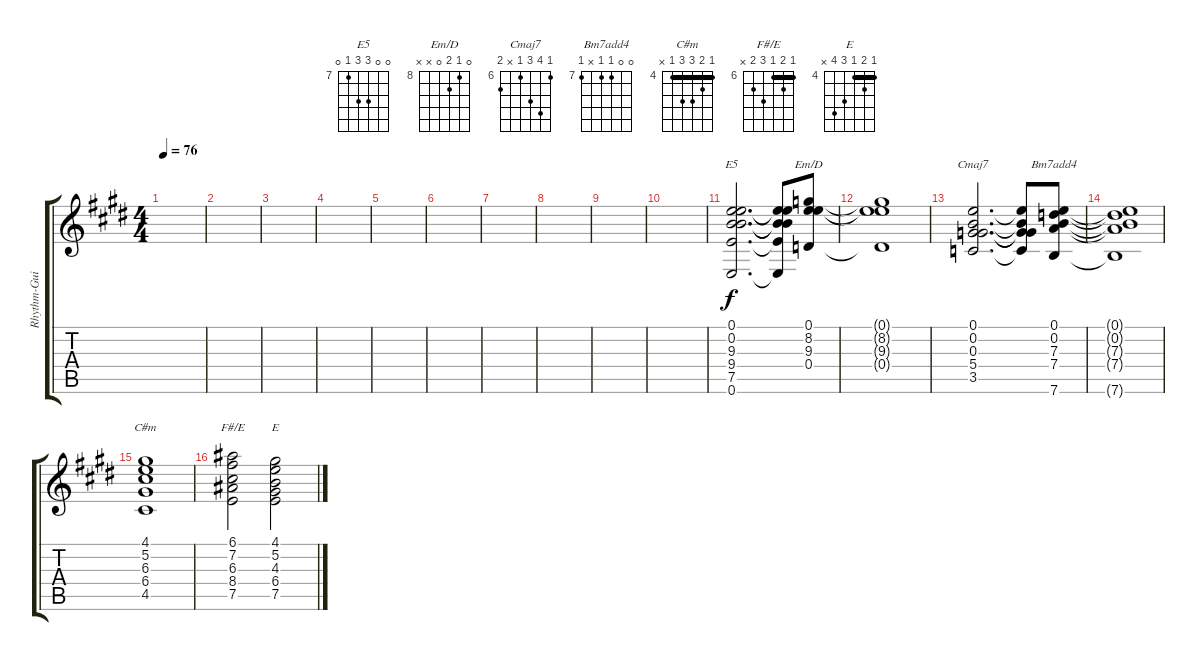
\track ("Rhythm-Guitar" "Rhythm-Gui") {instrument distortionguitar}
\staff {score tabs}
\tuning (E4 B3 G3 D3 A2 E2) {hide}
\chord ("E5" 0 0 9 9 7 0) {firstfret 7}
\chord ("Em/D" 0 8 9 0 x x) {firstfret 8}
\chord ("Cmaj7" 6 9 8 6 x 7) {firstfret 6}
\chord ("Bm7add4" 0 0 7 7 x 7) {firstfret 7}
\chord ("C#m" 4 5 6 6 4 x) {firstfret 4 barre 4}
\chord ("F#/E" 6 7 6 8 7 x) {firstfret 6 barre 6}
\chord ("E" 4 5 4 6 7 x) {firstfret 4 barre 4}
\ts (4 4)
\tempo 76
\clef g2
\ks c#minor
|
|
|
|
|
|
|
|
|
|
(0.1 0.2 9.3 9.4 7.5 0.6).2{d ch "E5"} (0.1{t} 0.2{t} 9.3{t} 9.4{t} 7.5{t} 0.6{t}).8 (0.1 8.2 9.3 0.4).8{ch "Em/D"} |
(0.1{t} 8.2{t} 9.3{t} 0.4{t}).1 |
(0.1 0.2 0.3 5.4 3.5).2{d ch "Cmaj7"} (0.1{t} 0.2{t} 0.3{t} 5.4{t} 3.5{t}).8 (0.1 0.2 7.3 7.4 7.6).8{ch "Bm7add4"} |
(0.1{t} 0.2{t} 7.3{t} 7.4{t} 7.6{t}).1 |
(4.1 5.2 6.3 6.4 4.5).1{ch "C#m"} |
(6.1 7.2 6.3 8.4 7.5).2{ch "F#/E"} (4.1 5.2 4.3 6.4 7.5).2{ch "E"}
